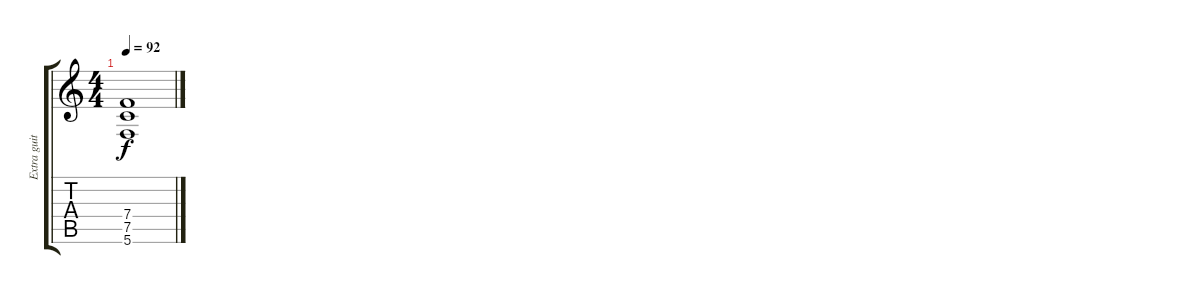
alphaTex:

\track ("Extra guitars" "Extra guit") {instrument distortionguitar}
\staff {score tabs}
\tuning (C4 G3 Eb3 Bb2 F2 C2) {hide}
\ts (4 4)
\tempo 92
\clef g2
\ks c
(7.4 7.5 5.6).1{dy f}
